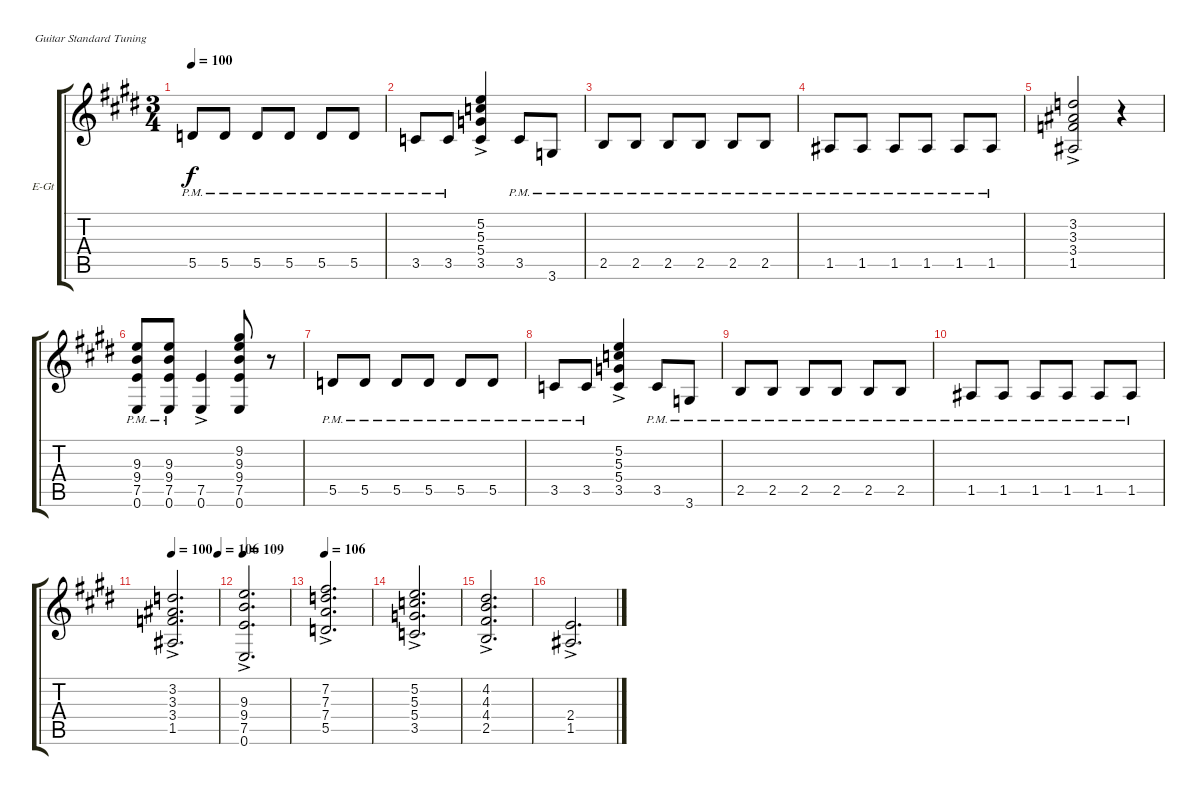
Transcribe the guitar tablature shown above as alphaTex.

\bracketExtendMode groupsimilarinstruments
\firstSystemTrackNameOrientation horizontal
\otherSystemsTrackNameOrientation horizontal
\track ("Guitar 2" "E-Gt") {instrument electricguitarclean}
\staff {score tabs}
\tuning (E4 B3 G3 D3 A2 E2)
\ts (3 4)
\tempo 100
\clef g2
\scale
1.07818
\ks e
5.5{pm}.8{dy f} 5.5{pm}.8 5.5{pm}.8 5.5{pm}.8 5.5{pm}.8 5.5{pm}.8 |
\scale
0.921816 3.5{pm}.8 3.5{pm}.8 (3.5 5.4 5.3 5.2{ac}).4 3.5{pm}.8 3.6{pm}.8 |
\scale
1.07818 2.5{pm}.8 2.5{pm}.8 2.5{pm}.8 2.5{pm}.8 2.5{pm}.8 2.5{pm}.8 |
\scale
0.921816 1.5{pm}.8 1.5{pm}.8 1.5{pm}.8 1.5{pm}.8 1.5{pm}.8 1.5{pm}.8 |
\scale
1.07818 (3.4{ac} 3.3{ac} 3.2{ac} 1.5{ac}).2 r.4 |
\scale
0.921816 (0.6{pm} 7.5{pm} 9.4{pm} 9.3{pm}).8 (0.6{pm} 7.5{pm} 9.4{pm} 9.3{pm}).8 (0.6{ac} 7.5).4 (0.6 7.5 9.4 9.3 9.2).8 r.8 |
\scale
1.07818 5.5{pm}.8 5.5{pm}.8 5.5{pm}.8 5.5{pm}.8 5.5{pm}.8 5.5{pm}.8 |
\scale
0.921816 3.5{pm}.8 3.5{pm}.8 (3.5 5.4 5.3 5.2{ac}).4 3.5{pm}.8 3.6{pm}.8 |
\scale
1.07818 2.5{pm}.8 2.5{pm}.8 2.5{pm}.8 2.5{pm}.8 2.5{pm}.8 2.5{pm}.8 |
\scale
0.921816 1.5{pm}.8 1.5{pm}.8 1.5{pm}.8 1.5{pm}.8 1.5{pm}.8 1.5{pm}.8 |
\tempo 100
\tempo (106 1)
\scale
1.07818 (1.5{ac} 3.4{ac} 3.3{ac} 3.2{ac}).2{d} |
\tempo 109
\scale
0.921816 (0.6 7.5 9.3 9.4{ac}).2{d} |
\tempo 106
\scale
1.07818 (5.5{ac} 7.4{ac} 7.3{ac} 7.2{ac}).2{d} |
\scale
0.921816 (3.5{ac} 5.4{ac} 5.3{ac} 5.2{ac}).2{d} |
\scale
1.07818 (2.5{ac} 4.4{ac} 4.3{ac} 4.2{ac}).2{d} |
\scale
0.921816 (1.5{ac} 2.4{ac}).2{d}
